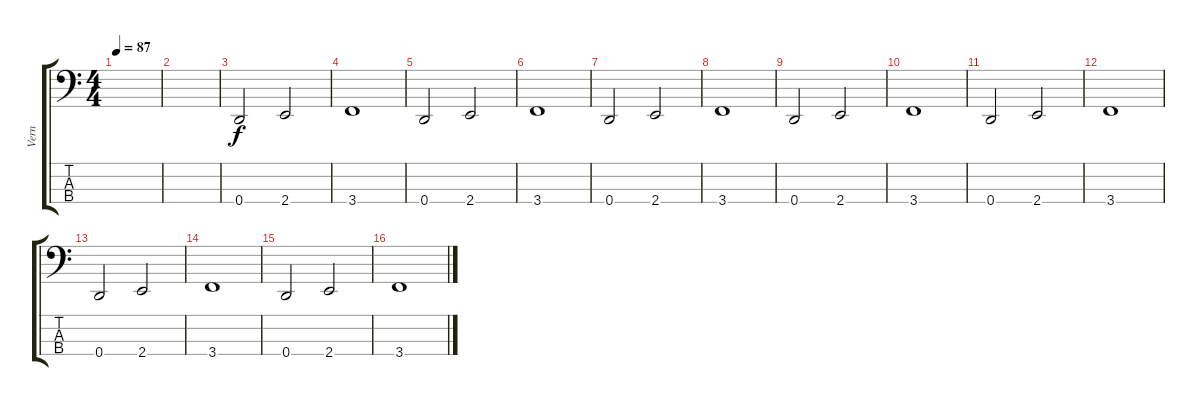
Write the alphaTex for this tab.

\track ("Vern" "Vern") {instrument electricbassfinger}
\staff {score tabs}
\tuning (F2 C2 G1 D1) {hide}
\ts (4 4)
\tempo 87
\clef f4
\ks c
|
|
0.4.2 2.4.2 |
3.4.1 |
0.4.2 2.4.2 |
3.4.1 |
0.4.2 2.4.2 |
3.4.1 |
0.4.2 2.4.2 |
3.4.1 |
0.4.2 2.4.2 |
3.4.1 |
0.4.2 2.4.2 |
3.4.1 |
0.4.2 2.4.2 |
3.4.1
